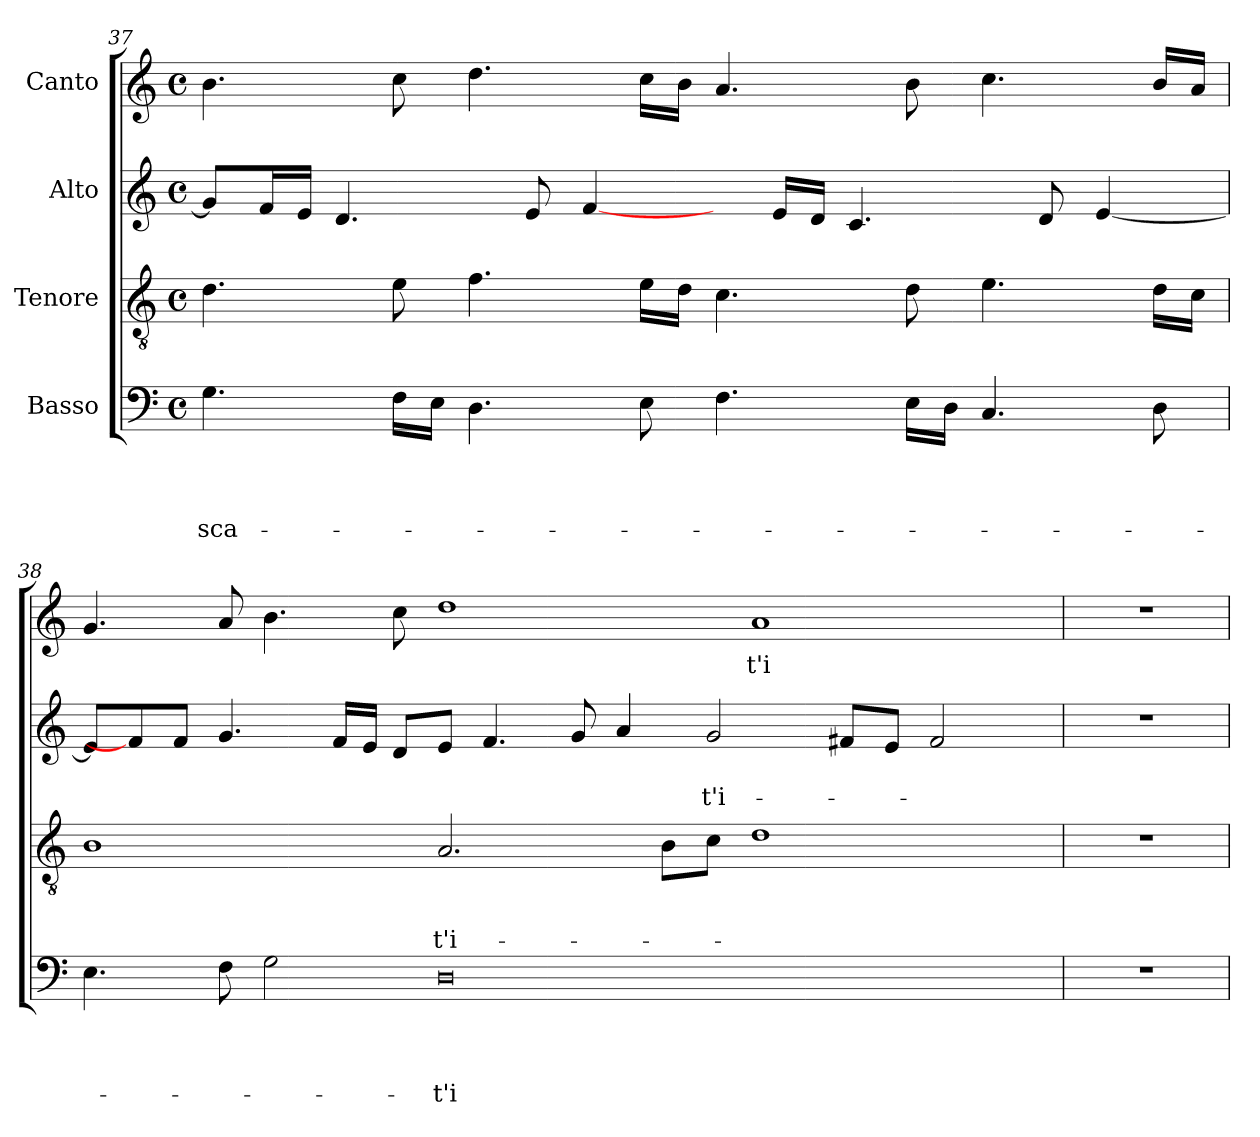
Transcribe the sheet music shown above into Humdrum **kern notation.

**kern	**text	**text	**text	**text	**kern	**text	**text	**text	**kern	**text	**text	**kern	**text
*part4	*part4	*part4	*part4	*part4	*part3	*part3	*part3	*part3	*part2	*part2	*part2	*part1	*part1
*staff4	*staff4	*staff4	*staff4	*staff4	*staff3	*staff3	*staff3	*staff3	*staff2	*staff2	*staff2	*staff1	*staff1
*I"Basso	*	*	*	*	*I"Tenore	*	*	*	*I"Alto	*	*	*I"Canto	*
!!LO:LB:g=z
*clefF4	*	*	*	*	*clefGv2	*	*	*	*clefG2	*	*	*clefG2	*
*k[]	*	*	*	*	*k[]	*	*	*	*k[]	*	*	*k[]	*
*C:	*	*	*	*	*C:	*	*	*	*C:	*	*	*C:	*
*M4/4	*	*	*	*	*M4/4	*	*	*	*M4/4	*	*	*M4/4	*
*met(c)	*	*	*	*	*met(c)	*	*	*	*met(c)	*	*	*met(c)	*
=37	=37	=37	=37	=37	=37	=37	=37	=37	=37	=37	=37	=37	=37
!	!	!	!	!LO:LY:b	!	!	!	!	!	!	!	!	!
4.G\	.	.	.	-sca-	4.d\	.	.	.	8g/L]	.	.	4.b\	.
.	.	.	.	.	.	.	.	.	16f/L	.	.	.	.
.	.	.	.	.	.	.	.	.	16e/JJ	.	.	.	.
.	.	.	.	.	.	.	.	.	4.d/	.	.	.	.
16F\LL	.	.	.	.	8e\	.	.	.	.	.	.	8cc\	.
16E\JJ	.	.	.	.	.	.	.	.	.	.	.	.	.
4.D\	.	.	.	.	4.f\	.	.	.	.	.	.	4.dd\	.
.	.	.	.	.	.	.	.	.	8e/	.	.	.	.
.	.	.	.	.	.	.	.	.	[4f/	.	.	.	.
8E\	.	.	.	.	16e\LL	.	.	.	.	.	.	16cc\LL	.
.	.	.	.	.	16d\JJ	.	.	.	.	.	.	16b\JJ	.
4.F\	.	.	.	.	4.c\	.	.	.	8ryy	.	.	4.a/	.
.	.	.	.	.	.	.	.	.	16e/LL	.	.	.	.
.	.	.	.	.	.	.	.	.	16d/JJ	.	.	.	.
.	.	.	.	.	.	.	.	.	4.c/	.	.	.	.
16E\LL	.	.	.	.	8d\	.	.	.	.	.	.	8b\	.
16D\JJ	.	.	.	.	.	.	.	.	.	.	.	.	.
4.C/	.	.	.	.	4.e\	.	.	.	.	.	.	4.cc\	.
.	.	.	.	.	.	.	.	.	8d/	.	.	.	.
.	.	.	.	.	.	.	.	.	[<4e/	.	.	.	.
8D\	.	.	.	.	16d\LL	.	.	.	.	.	.	16b/LL	.
.	.	.	.	.	16c\JJ	.	.	.	.	.	.	16a/JJ	.
=38	=38	=38	=38	=38	=38	=38	=38	=38	=38	=38	=38	=38	=38
4.E\	.	.	.	.	1B	.	.	.	8e/L]	.	.	4.g/	.
.	.	.	.	.	.	.	.	.	8f/]	.	.	.	.
.	.	.	.	.	.	.	.	.	8f/J	.	.	.	.
8F\	.	.	.	.	.	.	.	.	4.g/	.	.	8a/	.
2G\	.	.	.	.	.	.	.	.	.	.	.	4.b\	.
.	.	.	.	.	.	.	.	.	16f/LL	.	.	.	.
.	.	.	.	.	.	.	.	.	16e/JJ	.	.	.	.
.	.	.	.	.	.	.	.	.	8d/L	.	.	8cc\	.
!	!	!	!	!LO:LY:b	!	!	!	!LO:LY:b	!	!	!	!	!
0D	.	.	.	-t'i-	2.A/	.	.	-t'i-	8e/J	.	.	1dd	.
.	.	.	.	.	.	.	.	.	4.f/	.	.	.	.
.	.	.	.	.	.	.	.	.	8g/	.	.	.	.
.	.	.	.	.	.	.	.	.	4a/	.	.	.	.
.	.	.	.	.	8B\L	.	.	.	.	.	.	.	.
!	!	!	!	!	!	!	!	!	!	!	!LO:LY:b	!	!
.	.	.	.	.	8c\J	.	.	.	2g/	.	-t'i-	.	.
!	!	!	!	!	!	!	!	!	!	!	!	!	!LO:LY:b
.	.	.	.	.	1d	.	.	.	.	.	.	1a	-t'i-
.	.	.	.	.	.	.	.	.	8f#X/L	.	.	.	.
.	.	.	.	.	.	.	.	.	8e/J	.	.	.	.
.	.	.	.	.	.	.	.	.	2f#/	.	.	.	.
8ryy	.	.	.	.	8ryy	.	.	.	.	.	.	8ryy	.
=39	=39	=39	=39	=39	=39	=39	=39	=39	=39	=39	=39	=39	=39
1r	.	.	.	.	1r	.	.	.	1r	.	.	1r	.
=	=	=	=	=	=	=	=	=	=	=	=	=	=
*-	*-	*-	*-	*-	*-	*-	*-	*-	*-	*-	*-	*-	*-
